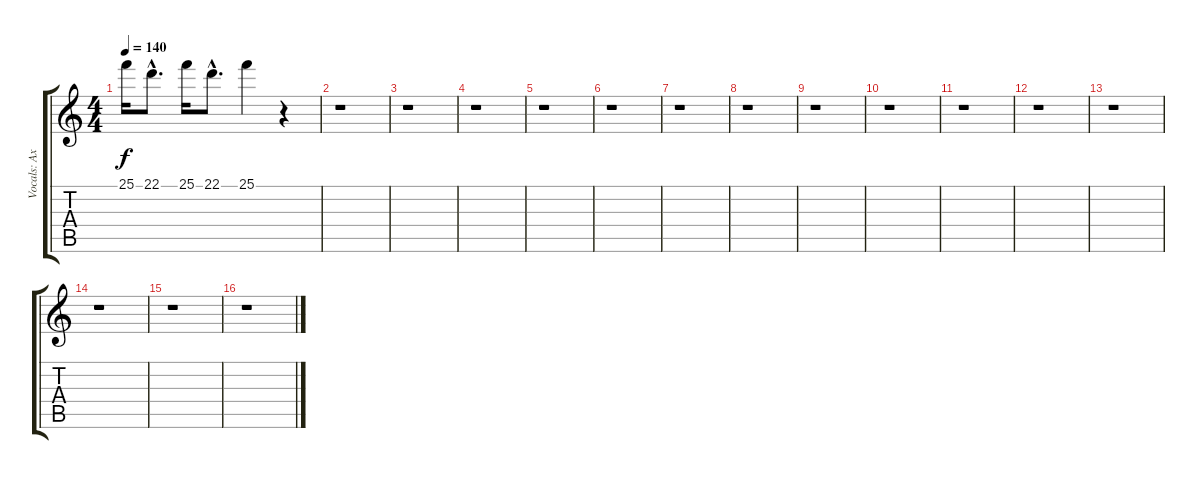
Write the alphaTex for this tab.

\track ("Vocals: Axl Rose" "Vocals: Ax") {instrument trumpet}
\staff {score tabs}
\tuning (E4 B3 G3 D3 A2 E2) {hide}
\ts (4 4)
\tempo 140
\clef g2
\ks c
25.1.16{dy f} 22.1{hac}.8{d} 25.1.16 22.1{hac}.8{d} 25.1.4 r.4 |
r.1 |
r.1 |
r.1 |
r.1 |
r.1 |
r.1 |
r.1 |
r.1 |
r.1 |
r.1 |
r.1 |
r.1 |
r.1 |
r.1 |
r.1
